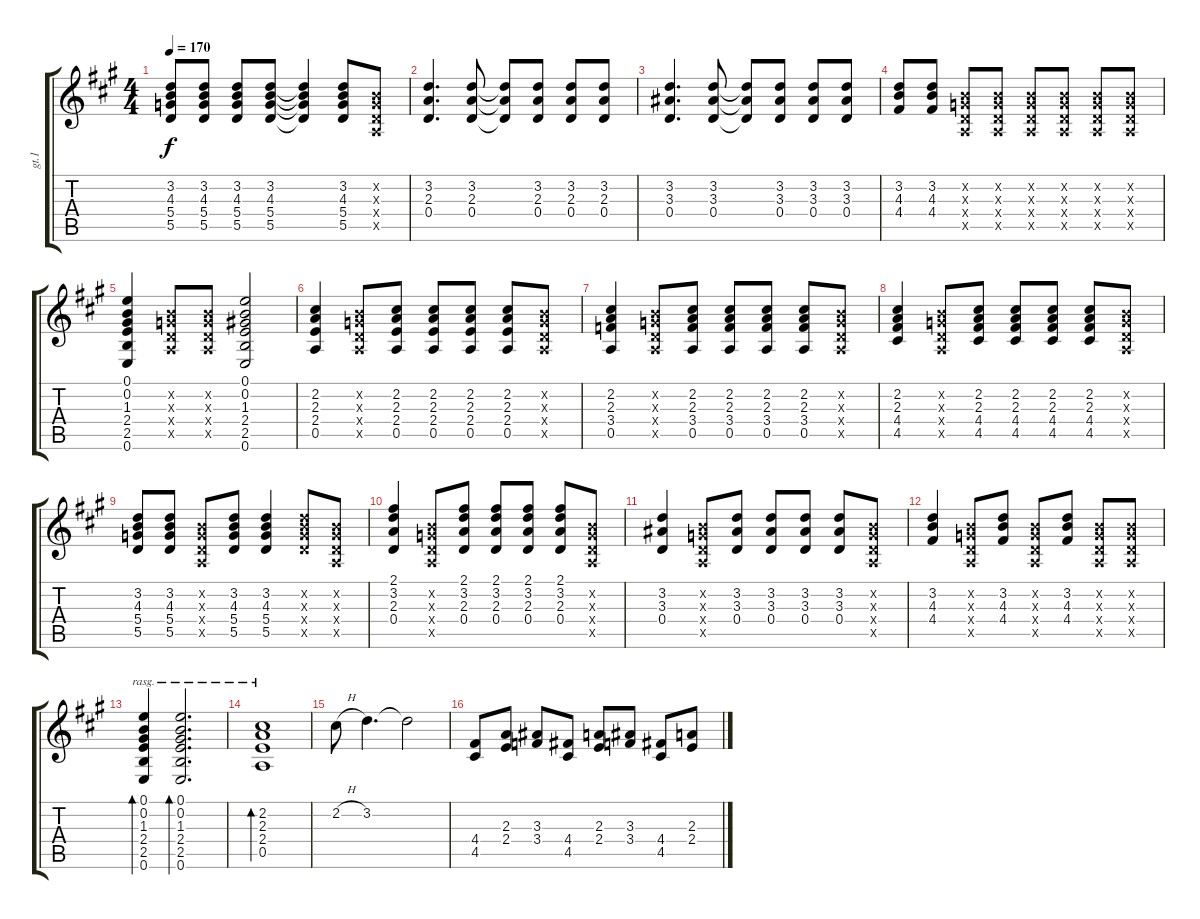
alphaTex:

\track ("gt.1" "gt.1") {instrument overdrivenguitar}
\staff {score tabs}
\tuning (E4 B3 G3 D3 A2 E2) {hide}
\ts (4 4)
\tempo 170
\clef g2
\ks a
(3.2 4.3 5.4 5.5).8{dy f} (3.2 4.3 5.4 5.5).8 (3.2 4.3 5.4 5.5).8 (3.2 4.3 5.4 5.5).8 (3.2{t} 4.3{t} 5.4{t} 5.5{t}).4 (3.2 4.3 5.4 5.5).8 (0.2{x} 0.3{x} 0.4{x} 0.5{x}).8 |
(3.2 2.3 0.4).4{d} (3.2 2.3 0.4).8 (3.2{t} 2.3{t} 0.4{t}).8 (3.2 2.3 0.4).8 (3.2 2.3 0.4).8 (3.2 2.3 0.4).8 |
(3.2 3.3 0.4).4{d} (3.2 3.3 0.4).8 (3.2{t} 3.3{t} 0.4{t}).8 (3.2 3.3 0.4).8 (3.2 3.3 0.4).8 (3.2 3.3 0.4).8 |
(3.2 4.3 4.4).8 (3.2 4.3 4.4).8 (0.2{x} 0.3{x} 0.4{x} 0.5{x}).8 (0.2{x} 0.3{x} 0.4{x} 0.5{x}).8 (0.2{x} 0.3{x} 0.4{x} 0.5{x}).8 (0.2{x} 0.3{x} 0.4{x} 0.5{x}).8 (0.2{x} 0.3{x} 0.4{x} 0.5{x}).8 (0.2{x} 0.3{x} 0.4{x} 0.5{x}).8 |
(0.1 0.2 1.3 2.4 2.5 0.6).4 (0.2{x} 0.3{x} 0.4{x} 0.5{x}).8 (0.2{x} 0.3{x} 0.4{x} 0.5{x}).8 (0.1 0.2 1.3 2.4 2.5 0.6).2 |
(2.2 2.3 2.4 0.5).4 (0.2{x} 0.3{x} 0.4{x} 0.5{x}).8 (2.2 2.3 2.4 0.5).8 (2.2 2.3 2.4 0.5).8 (2.2 2.3 2.4 0.5).8 (2.2 2.3 2.4 0.5).8 (0.2{x} 0.3{x} 0.4{x} 0.5{x}).8 |
(2.2 2.3 3.4 0.5).4 (0.2{x} 0.3{x} 0.4{x} 0.5{x}).8 (2.2 2.3 3.4 0.5).8 (2.2 2.3 3.4 0.5).8 (2.2 2.3 3.4 0.5).8 (2.2 2.3 3.4 0.5).8 (0.2{x} 0.3{x} 0.4{x} 0.5{x}).8 |
(2.2 2.3 4.4 4.5).4 (0.2{x} 0.3{x} 0.4{x} 0.5{x}).8 (2.2 2.3 4.4 4.5).8 (2.2 2.3 4.4 4.5).8 (2.2 2.3 4.4 4.5).8 (2.2 2.3 4.4 4.5).8 (0.2{x} 0.3{x} 0.4{x} 0.5{x}).8 |
(3.2 4.3 5.4 5.5).8 (3.2 4.3 5.4 5.5).8 (0.2{x} 0.3{x} 0.4{x} 0.5{x}).8 (3.2 4.3 5.4 5.5).8 (3.2 4.3 5.4 5.5).4 (3.2{x} 4.3{x} 5.4{x} 5.5{x}).8 (0.2{x} 0.3{x} 0.4{x} 0.5{x}).8 |
(2.1 3.2 2.3 0.4).4 (0.2{x} 0.3{x} 0.4{x} 0.5{x}).8 (2.1 3.2 2.3 0.4).8 (2.1 3.2 2.3 0.4).8 (2.1 3.2 2.3 0.4).8 (2.1 3.2 2.3 0.4).8 (0.2{x} 0.3{x} 0.4{x} 0.5{x}).8 |
(3.2 3.3 0.4).4 (0.2{x} 0.3{x} 0.4{x} 0.5{x}).8 (3.2 3.3 0.4).8 (3.2 3.3 0.4).8 (3.2 3.3 0.4).8 (3.2 3.3 0.4).8 (0.2{x} 0.3{x} 0.4{x} 0.5{x}).8 |
(3.2 4.3 4.4).4 (0.2{x} 0.3{x} 0.4{x} 0.5{x}).8 (3.2 4.3 4.4).8 (0.2{x} 0.3{x} 0.4{x} 0.5{x}).8 (3.2 4.3 4.4).8 (0.2{x} 0.3{x} 0.4{x} 0.5{x}).8 (0.2{x} 0.3{x} 0.4{x} 0.5{x}).8 |
(0.1 0.2 1.3 2.4 2.5 0.6).4{bd 240 rasg ii volume 9} (0.1 0.2 1.3 2.4 2.5 0.6).2{d bd 240 rasg ii} |
(2.2 2.3 2.4 0.5).1{bd 240 rasg ii} |
2.2{h}.8 3.2.4{d} 3.2{t}.2 |
(4.4 4.5).8{volume 10} (2.3 2.4).8 (3.3 3.4).8 (4.4 4.5).8 (2.3 2.4).8 (3.3 3.4).8 (4.4 4.5).8 (2.3 2.4).8
